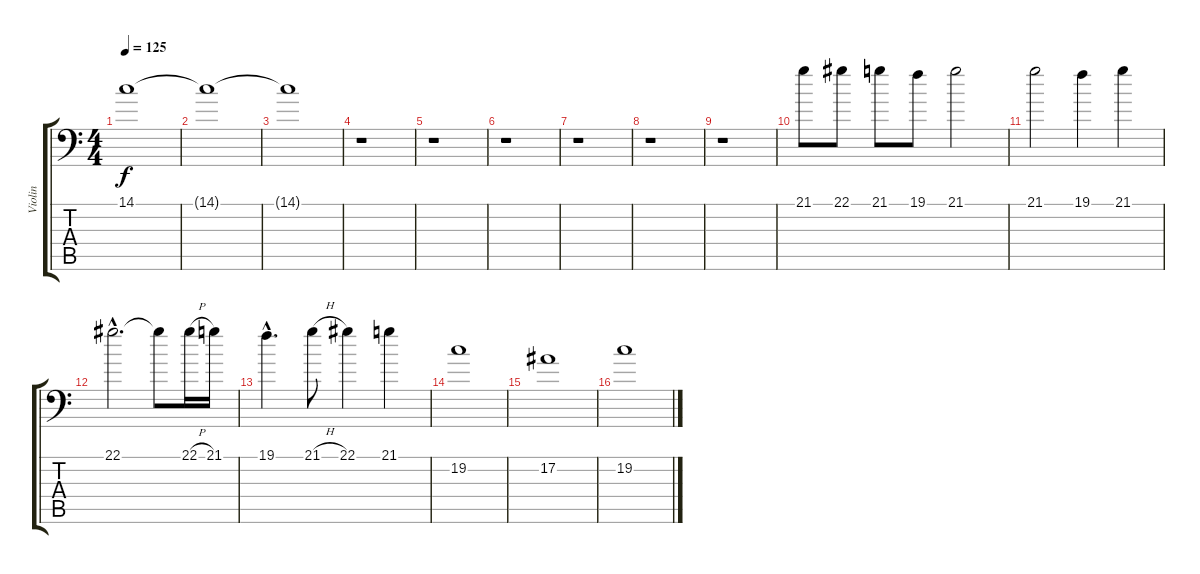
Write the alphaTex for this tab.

\track ("Violin" "Violin") {instrument violin}
\staff {score tabs}
\tuning (Bb3 F3 Db3 Ab2 Eb2 Bb1) {hide}
\ts (4 4)
\tempo 125
\clef f4
\ks c
14.1{t}.1{dy f} |
14.1{t}.1{volume 0} |
14.1{t}.1 |
r.1 |
r.1{volume 8} |
r.1 |
r.1 |
r.1 |
r.1 |
21.1.8 22.1.8 21.1.8 19.1.8 21.1.2 |
21.1.2 19.1.4 21.1.4 |
22.1{hac}.2{d} 22.1{t}.8 22.1{h}.16 21.1.16 |
19.1{hac}.4{d} 21.1{h}.8 22.1.4 21.1.4 |
19.2.1 |
17.2.1 |
19.2.1
